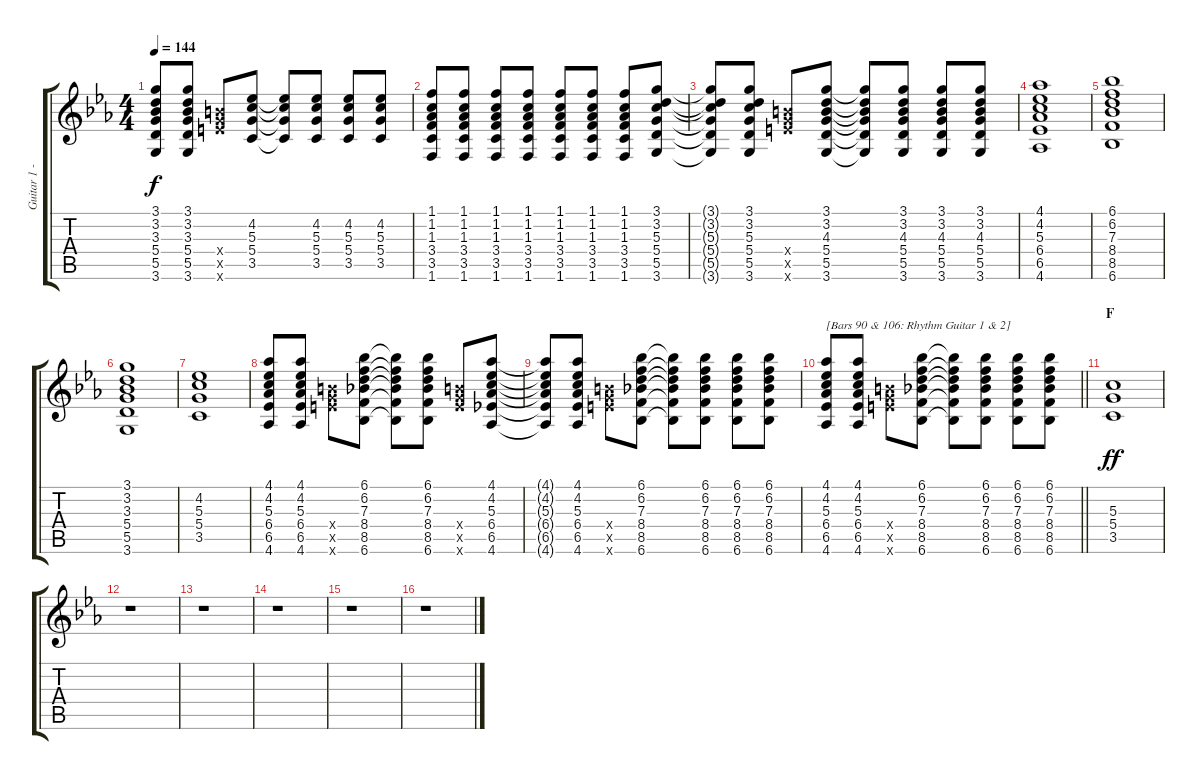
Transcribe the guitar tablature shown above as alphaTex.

\track ("Guitar 1 - Shinji" "Guitar 1 -") {instrument distortionguitar}
\staff {score tabs}
\tuning (E4 B3 G3 D3 A2 E2) {hide}
\ts (4 4)
\tempo 144
\clef g2
\ks eb
(3.1{t} 3.2{t} 3.3{t} 5.4{t} 5.5{t} 3.6{t}).8{dy f} (3.1 3.2 3.3 5.4 5.5 3.6).8 (9.4{x} 10.5{x} 12.6{x}).8 (4.2 5.3 5.4 3.5).8 (4.2{t} 5.3{t} 5.4{t} 3.5{t}).8 (4.2 5.3 5.4 3.5).8 (4.2 5.3 5.4 3.5).8 (4.2 5.3 5.4 3.5).8 |
(1.1 1.2 1.3 3.4 3.5 1.6).8 (1.1 1.2 1.3 3.4 3.5 1.6).8 (1.1 1.2 1.3 3.4 3.5 1.6).8 (1.1 1.2 1.3 3.4 3.5 1.6).8 (1.1 1.2 1.3 3.4 3.5 1.6).8 (1.1 1.2 1.3 3.4 3.5 1.6).8 (1.1 1.2 1.3 3.4 3.5 1.6).8 (3.1 3.2 5.3 5.4 5.5 3.6).8 |
(3.1{t} 3.2{t} 5.3{t} 5.4{t} 5.5{t} 3.6{t}).8 (3.1 3.2 5.3 5.4 5.5 3.6).8 (9.4{x} 10.5{x} 12.6{x}).8 (3.1 3.2 4.3 5.4 5.5 3.6).8 (3.1{t} 3.2{t} 4.3{t} 5.4{t} 5.5{t} 3.6{t}).8 (3.1 3.2 4.3 5.4 5.5 3.6).8 (3.1 3.2 4.3 5.4 5.5 3.6).8 (3.1 3.2 4.3 5.4 5.5 3.6).8 |
(4.1 4.2 5.3 6.4 6.5 4.6).1 |
(6.1 6.2 7.3 8.4 8.5 6.6).1 |
(3.1 3.2 3.3 5.4 5.5 3.6).1 |
(4.2 5.3 5.4 3.5).1 |
(4.1 4.2 5.3 6.4 6.5 4.6).8 (4.1 4.2 5.3 6.4 6.5 4.6).8 (9.4{x} 10.5{x} 12.6{x}).8 (6.1 6.2 7.3 8.4 8.5 6.6).8 (6.1{t} 6.2{t} 7.3{t} 8.4{t} 8.5{t} 6.6{t}).8 (6.1 6.2 7.3 8.4 8.5 6.6).8 (9.4{x} 10.5{x} 12.6{x}).8 (4.1 4.2 5.3 6.4 6.5 4.6).8 |
(4.1{t} 4.2{t} 5.3{t} 6.4{t} 6.5{t} 4.6{t}).8 (4.1 4.2 5.3 6.4 6.5 4.6).8 (9.4{x} 10.5{x} 12.6{x}).8 (6.1 6.2 7.3 8.4 8.5 6.6).8 (6.1{t} 6.2{t} 7.3{t} 8.4{t} 8.5{t} 6.6{t}).8 (6.1 6.2 7.3 8.4 8.5 6.6).8 (6.1 6.2 7.3 8.4 8.5 6.6).8 (6.1 6.2 7.3 8.4 8.5 6.6).8 |
\barLineRight lightlight
(4.1 4.2 5.3 6.4 6.5 4.6).8{txt "[Bars 90 & 106: Rhythm Guitar 1 & 2]" volume 10 balance 8} (4.1 4.2 5.3 6.4 6.5 4.6).8 (9.4{x} 10.5{x} 12.6{x}).8 (6.1 6.2 7.3 8.4 8.5 6.6).8 (6.1{t} 6.2{t} 7.3{t} 8.4{t} 8.5{t} 6.6{t}).8 (6.1 6.2 7.3 8.4 8.5 6.6).8 (6.1 6.2 7.3 8.4 8.5 6.6).8 (6.1 6.2 7.3 8.4 8.5 6.6).8 |
\section ("" "F")
(5.3 5.4 3.5).1{dy ff} |
r.1 |
r.1 |
r.1 |
r.1 |
r.1
